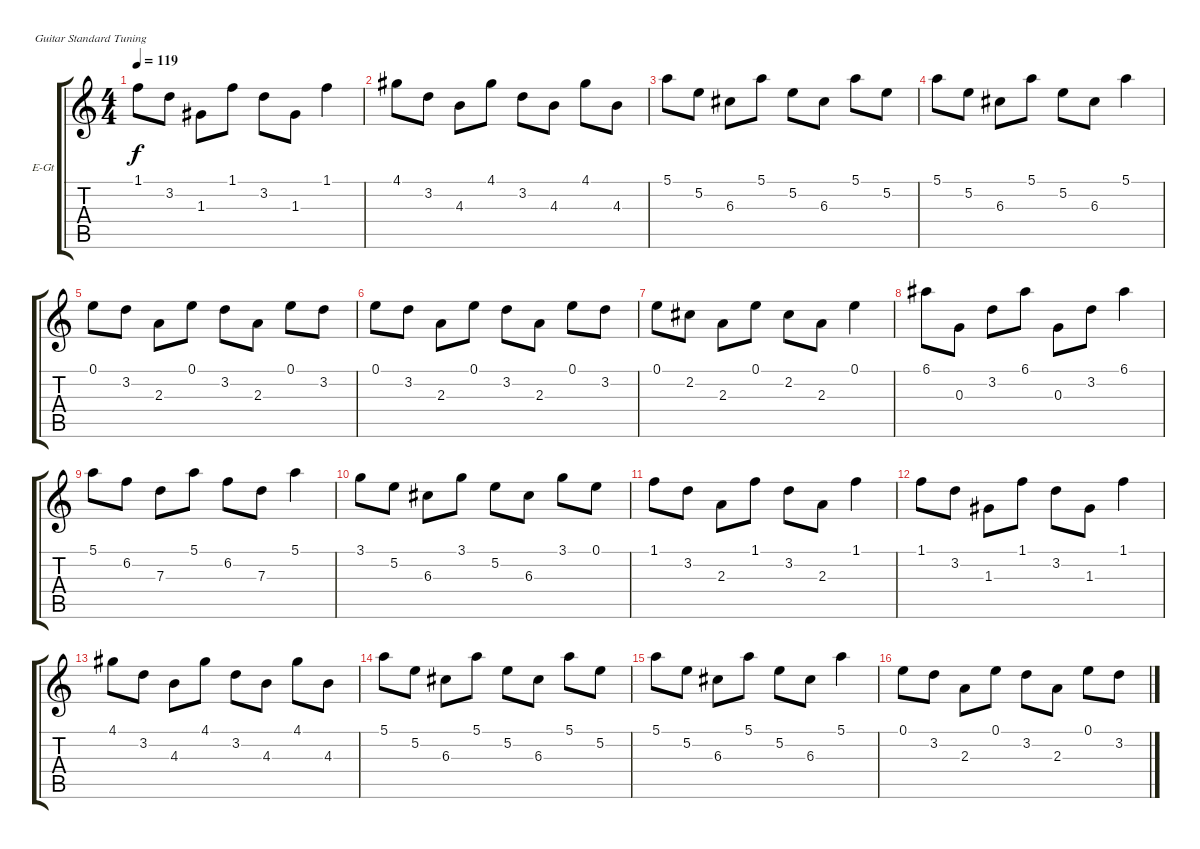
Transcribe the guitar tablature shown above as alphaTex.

\defaultSystemsLayout 4
\bracketExtendMode groupsimilarinstruments
\firstSystemTrackNameOrientation horizontal
\otherSystemsTrackNameOrientation horizontal
\track ("Electric Guitar" "E-Gt") {instrument electricguitarclean}
\staff {score tabs}
\tuning (E4 B3 G3 D3 A2 E2)
\ts (4 4)
\tempo 119
\clef g2
\ks c
1.1.8{dy f} 3.2.8 1.3.8 1.1.8 3.2.8 1.3.8 1.1.4 |
4.1.8 3.2.8 4.3.8 4.1.8 3.2.8 4.3.8 4.1.8 4.3.8 |
5.1.8 5.2.8 6.3.8 5.1.8 5.2.8 6.3.8 5.1.8 5.2.8 |
5.1.8 5.2.8 6.3.8 5.1.8 5.2.8 6.3.8 5.1.4 |
0.1.8 3.2.8 2.3.8 0.1.8 3.2.8 2.3.8 0.1.8 3.2.8 |
0.1.8 3.2.8 2.3.8 0.1.8 3.2.8 2.3.8 0.1.8 3.2.8 |
0.1.8 2.2.8 2.3.8 0.1.8 2.2.8 2.3.8 0.1.4 |
6.1.8 0.3.8 3.2.8 6.1.8 0.3.8 3.2.8 6.1.4 |
5.1.8 6.2.8 7.3.8 5.1.8 6.2.8 7.3.8 5.1.4 |
3.1.8 5.2.8 6.3.8 3.1.8 5.2.8 6.3.8 3.1.8 0.1.8 |
1.1.8 3.2.8 2.3.8 1.1.8 3.2.8 2.3.8 1.1.4 |
1.1.8 3.2.8 1.3.8 1.1.8 3.2.8 1.3.8 1.1.4 |
4.1.8 3.2.8 4.3.8 4.1.8 3.2.8 4.3.8 4.1.8 4.3.8 |
5.1.8 5.2.8 6.3.8 5.1.8 5.2.8 6.3.8 5.1.8 5.2.8 |
5.1.8 5.2.8 6.3.8 5.1.8 5.2.8 6.3.8 5.1.4 |
0.1.8 3.2.8 2.3.8 0.1.8 3.2.8 2.3.8 0.1.8 3.2.8
